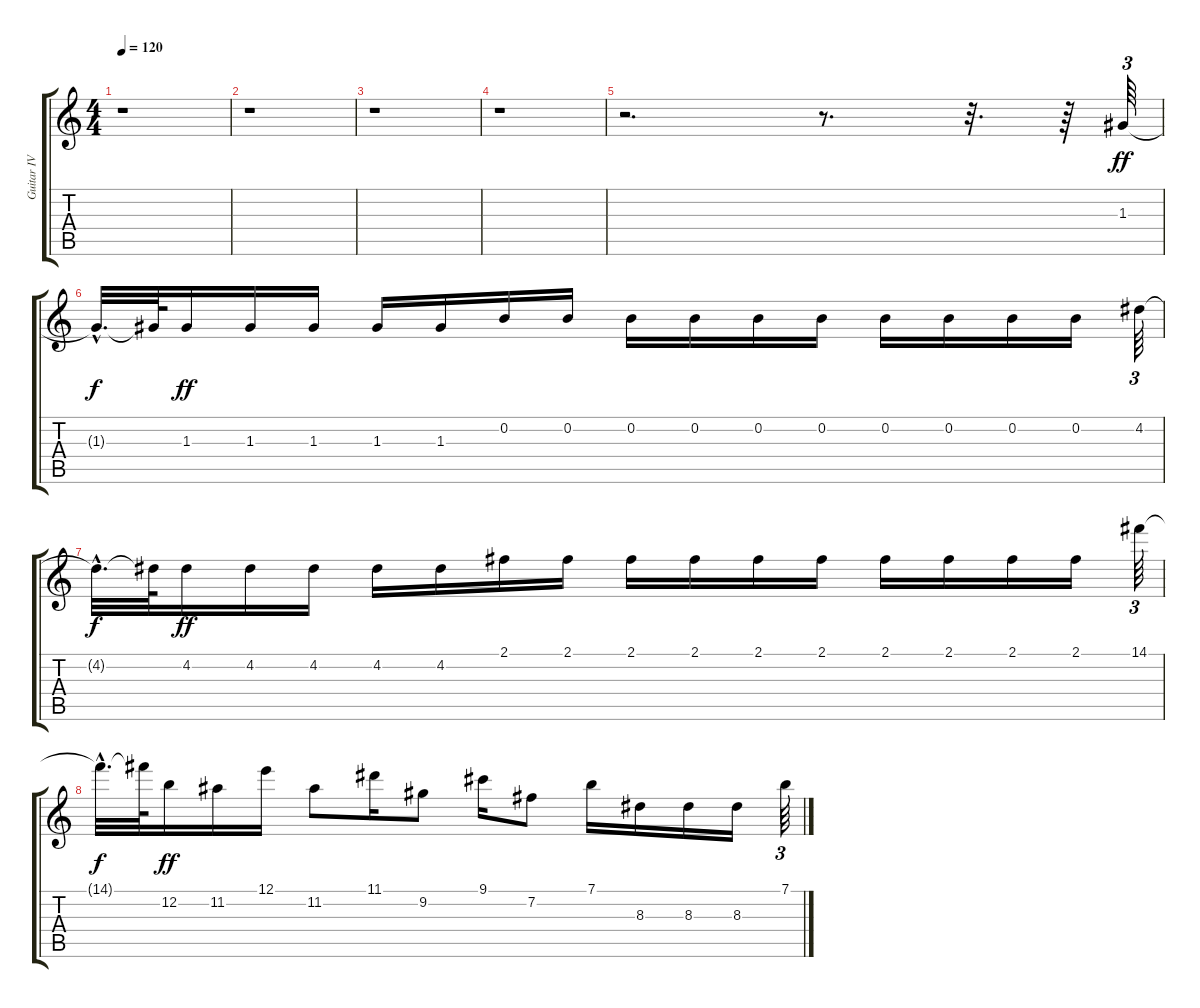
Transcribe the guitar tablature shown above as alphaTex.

\track ("Guitar IV" "Guitar IV") {instrument distortionguitar}
\staff {score tabs}
\tuning (E4 B3 G3 D3 A2 E2) {hide}
\ts (4 4)
\tempo 120
\clef g2
\ks c
r.1{dy ff} |
r.1 |
r.1 |
r.1 |
r.2{d} r.8{d} r.32{d} r.64 1.3.64{tu (3 2)} |
1.3{hac t}.32{d dy f} 1.3{t}.64 1.3.16{dy ff} 1.3.16 1.3.16 1.3.16 1.3.16 0.2.16 0.2.16 0.2.16 0.2.16 0.2.16 0.2.16 0.2.16 0.2.16 0.2.16 0.2.16 4.2.64{tu (3 2)} |
4.2{hac t}.32{d dy f} 4.2{t}.64 4.2.16{dy ff} 4.2.16 4.2.16 4.2.16 4.2.16 2.1.16 2.1.16 2.1.16 2.1.16 2.1.16 2.1.16 2.1.16 2.1.16 2.1.16 2.1.16 14.1.64{tu (3 2)} |
14.1{hac t}.32{d dy f} 14.1{t}.64 12.2.16{dy ff} 11.2.16 12.1.16 11.2.8 11.1.16 9.2.8 9.1.16 7.2.8 7.1.16 8.3.16 8.3.16 8.3.16 7.1.64{tu (3 2)}
